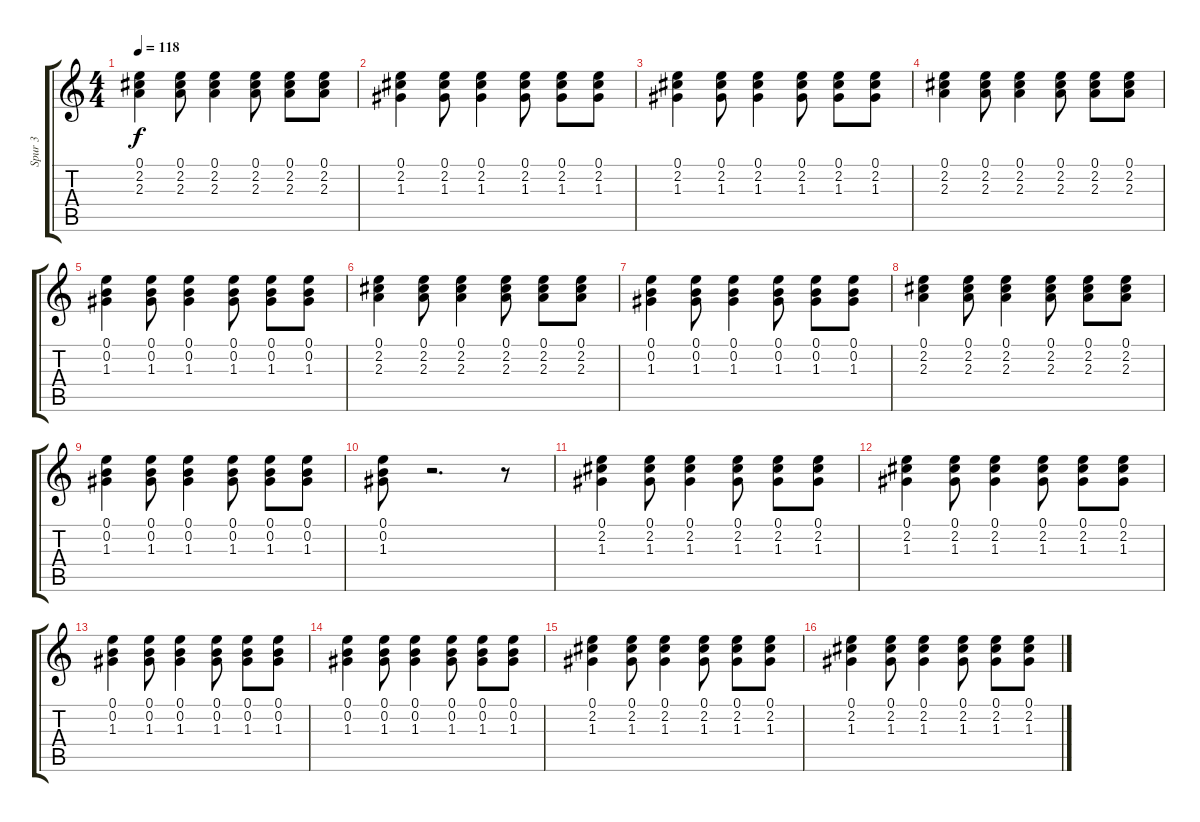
\track ("Spur 3" "Spur 3") {instrument acousticguitarsteel}
\staff {score tabs}
\tuning (E4 B3 G3 D3 A2 E2) {hide}
\ts (4 4)
\tempo 118
\clef g2
\ks c
(0.1 2.2 2.3).4{dy f} (0.1 2.2 2.3).8 (0.1 2.2 2.3).4 (0.1 2.2 2.3).8 (0.1 2.2 2.3).8 (0.1 2.2 2.3).8 |
(0.1 2.2 1.3).4 (0.1 2.2 1.3).8 (0.1 2.2 1.3).4 (0.1 2.2 1.3).8 (0.1 2.2 1.3).8 (0.1 2.2 1.3).8 |
(0.1 2.2 1.3).4 (0.1 2.2 1.3).8 (0.1 2.2 1.3).4 (0.1 2.2 1.3).8 (0.1 2.2 1.3).8 (0.1 2.2 1.3).8 |
(0.1 2.2 2.3).4 (0.1 2.2 2.3).8 (0.1 2.2 2.3).4 (0.1 2.2 2.3).8 (0.1 2.2 2.3).8 (0.1 2.2 2.3).8 |
(0.1 0.2 1.3).4 (0.1 0.2 1.3).8 (0.1 0.2 1.3).4 (0.1 0.2 1.3).8 (0.1 0.2 1.3).8 (0.1 0.2 1.3).8 |
(0.1 2.2 2.3).4 (0.1 2.2 2.3).8 (0.1 2.2 2.3).4 (0.1 2.2 2.3).8 (0.1 2.2 2.3).8 (0.1 2.2 2.3).8 |
(0.1 0.2 1.3).4 (0.1 0.2 1.3).8 (0.1 0.2 1.3).4 (0.1 0.2 1.3).8 (0.1 0.2 1.3).8 (0.1 0.2 1.3).8 |
(0.1 2.2 2.3).4 (0.1 2.2 2.3).8 (0.1 2.2 2.3).4 (0.1 2.2 2.3).8 (0.1 2.2 2.3).8 (0.1 2.2 2.3).8 |
(0.1 0.2 1.3).4 (0.1 0.2 1.3).8 (0.1 0.2 1.3).4 (0.1 0.2 1.3).8 (0.1 0.2 1.3).8 (0.1 0.2 1.3).8 |
(0.1 0.2 1.3).8 r.2{d} r.8 |
(0.1 2.2 1.3).4 (0.1 2.2 1.3).8 (0.1 2.2 1.3).4 (0.1 2.2 1.3).8 (0.1 2.2 1.3).8 (0.1 2.2 1.3).8 |
(0.1 2.2 1.3).4 (0.1 2.2 1.3).8 (0.1 2.2 1.3).4 (0.1 2.2 1.3).8 (0.1 2.2 1.3).8 (0.1 2.2 1.3).8 |
(0.1 0.2 1.3).4 (0.1 0.2 1.3).8 (0.1 0.2 1.3).4 (0.1 0.2 1.3).8 (0.1 0.2 1.3).8 (0.1 0.2 1.3).8 |
(0.1 0.2 1.3).4 (0.1 0.2 1.3).8 (0.1 0.2 1.3).4 (0.1 0.2 1.3).8 (0.1 0.2 1.3).8 (0.1 0.2 1.3).8 |
(0.1 2.2 1.3).4{volume 10} (0.1 2.2 1.3).8{volume 9} (0.1 2.2 1.3).4{volume 9} (0.1 2.2 1.3).8{volume 8} (0.1 2.2 1.3).8{volume 8} (0.1 2.2 1.3).8{volume 7} |
(0.1 2.2 1.3).4{volume 7} (0.1 2.2 1.3).8{volume 6} (0.1 2.2 1.3).4{volume 5} (0.1 2.2 1.3).8{volume 5} (0.1 2.2 1.3).8{volume 4} (0.1 2.2 1.3).8{volume 4}
